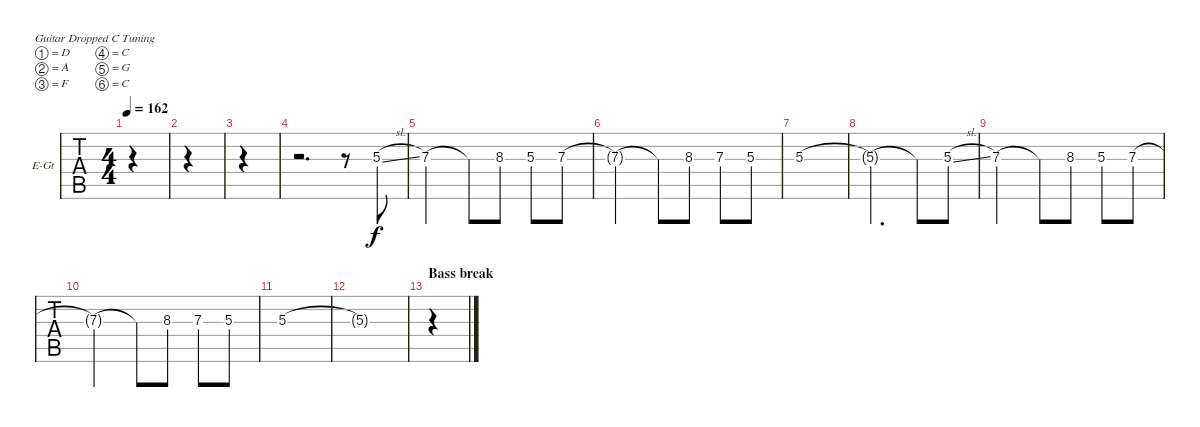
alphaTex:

\bracketExtendMode groupsimilarinstruments
\firstSystemTrackNameOrientation horizontal
\otherSystemsTrackNameOrientation horizontal
\track ("Electric Guitar" "E-Gt") {instrument distortionguitar}
\staff {tabs}
\tuning (D4 A3 F3 C3 G2 C2)
\ts (4 4)
\tempo 162
\clef g2
\ks c
|
|
|
r.2{d} r.8 5.3{sl}.8 |
7.3.2 7.3{t}.8 8.3.8 5.3.8 7.3.8 |
7.3{t}.2 7.3{t}.8 8.3.8 7.3.8 5.3.8 |
5.3.1 |
5.3{t}.2{d} 5.3{t}.8 5.3{sl}.8 |
7.3.2 7.3{t}.8 8.3.8 5.3.8 7.3.8 |
7.3{t}.2 7.3{t}.8 8.3.8 7.3.8 5.3.8 |
5.3.1 |
5.3{t}.1 |
\section ("" "Bass break")
